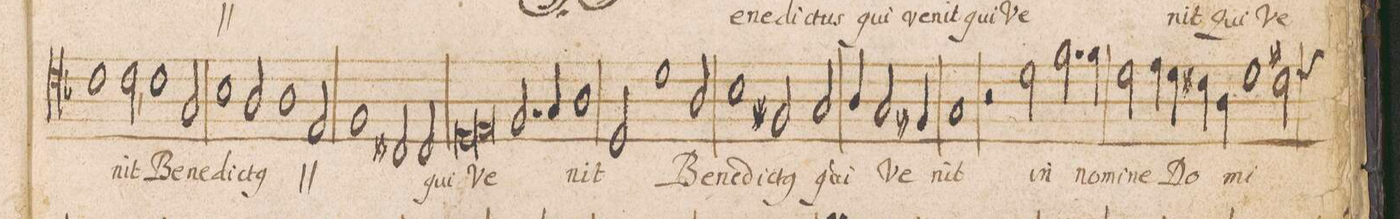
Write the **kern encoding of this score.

**kern	**text
*I"ALTVS	*
*clefC4	*
*k[b-]	*
*met(C|)	*
*M2/1	*
1c	.
=9-	=9-
2c,<\	-nit
1c	Be-
2G/	-ne-
=10-	=10-
1B-	-dic-
2A/	-t(us)
*	*ij
1A\	Be-
=11-	=11-
2E/	-ne-
1F	-dic-
=12-	=12-
2C#X/	-t(us)
*	*Xij
2C#/	qui
*lig	*
1D	ve-
=13-	=13-
1E	.
*Xlig	*
2.F/	.
4G/	.
=14-	=14-
1A	-nit
2D/	.
1d\	Be-
=15-	=15-
2A/	-ne-
1B-	-dic-
=16-	=16-
2F#X/	-t(us)
2G/	qui
4A/	ve-
2G/	.
4F#X/	.
=17-	=17-
1G	-nit
2r	.
2d\	in
=18-	=18-
2.f\	no-
4f\	-mi-
2d\	-ne
4e\	Do-
4d\	.
=19-	=19-
4c#X\	.
4A\	.
1d	.
2c#X\	-mi-
*custos:d	*
=20-	=20-
*-	*-
